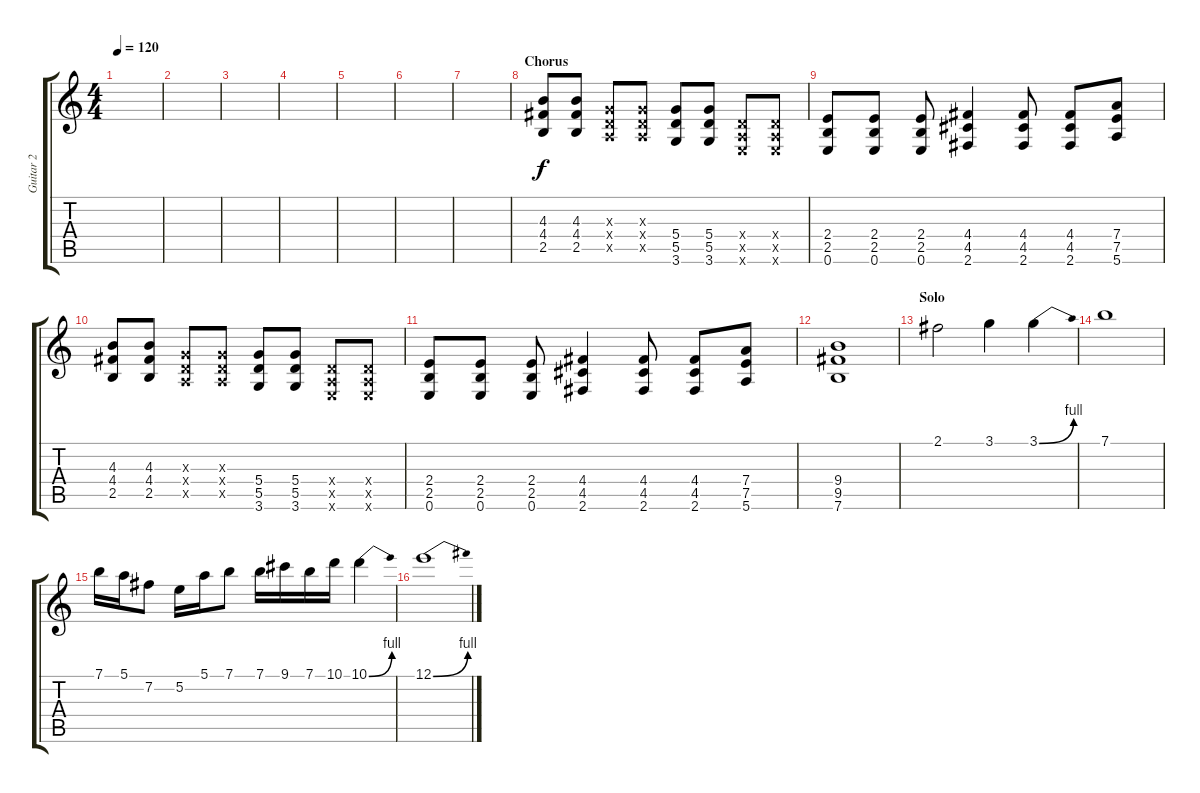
\track ("Guitar 2" "Guitar 2") {instrument electricguitarjazz}
\staff {score tabs}
\tuning (E4 B3 G3 D3 A2 E2) {hide}
\ts (4 4)
\tempo 120
\clef g2
\ks c
|
|
|
|
|
|
|
\section ("" "Chorus")
(4.3 4.4 2.5).8{instrument distortionguitar} (4.3 4.4 2.5).8 (0.3{x} 0.4{x} 0.5{x}).8 (0.3{x} 0.4{x} 0.5{x}).8 (5.4 5.5 3.6).8 (5.4 5.5 3.6).8 (0.4{x} 0.5{x} 0.6{x}).8 (0.4{x} 0.5{x} 0.6{x}).8 |
(2.4 2.5 0.6).8 (2.4 2.5 0.6).8 (2.4 2.5 0.6).8 (4.4 4.5 2.6).4 (4.4 4.5 2.6).8 (4.4 4.5 2.6).8 (7.4 7.5 5.6).8 |
(4.3 4.4 2.5).8 (4.3 4.4 2.5).8 (0.3{x} 0.4{x} 0.5{x}).8 (0.3{x} 0.4{x} 0.5{x}).8 (5.4 5.5 3.6).8 (5.4 5.5 3.6).8 (0.4{x} 0.5{x} 0.6{x}).8 (0.4{x} 0.5{x} 0.6{x}).8 |
(2.4 2.5 0.6).8 (2.4 2.5 0.6).8 (2.4 2.5 0.6).8 (4.4 4.5 2.6).4 (4.4 4.5 2.6).8 (4.4 4.5 2.6).8 (7.4 7.5 5.6).8 |
(9.4 9.5 7.6).1 |
\section ("" "Solo")
2.1.2{volume 16 instrument distortionguitar} 3.1.4 3.1{be (bend 0 0 60 4)}.4 |
7.1.1 |
7.1.16 5.1.16 7.2.8 5.2.16 5.1.16 7.1.8 7.1.16 9.1.16 7.1.16 10.1.16 10.1{be (bend 0 0 60 4)}.4 |
12.1{be (bend 0 0 60 4)}.1
